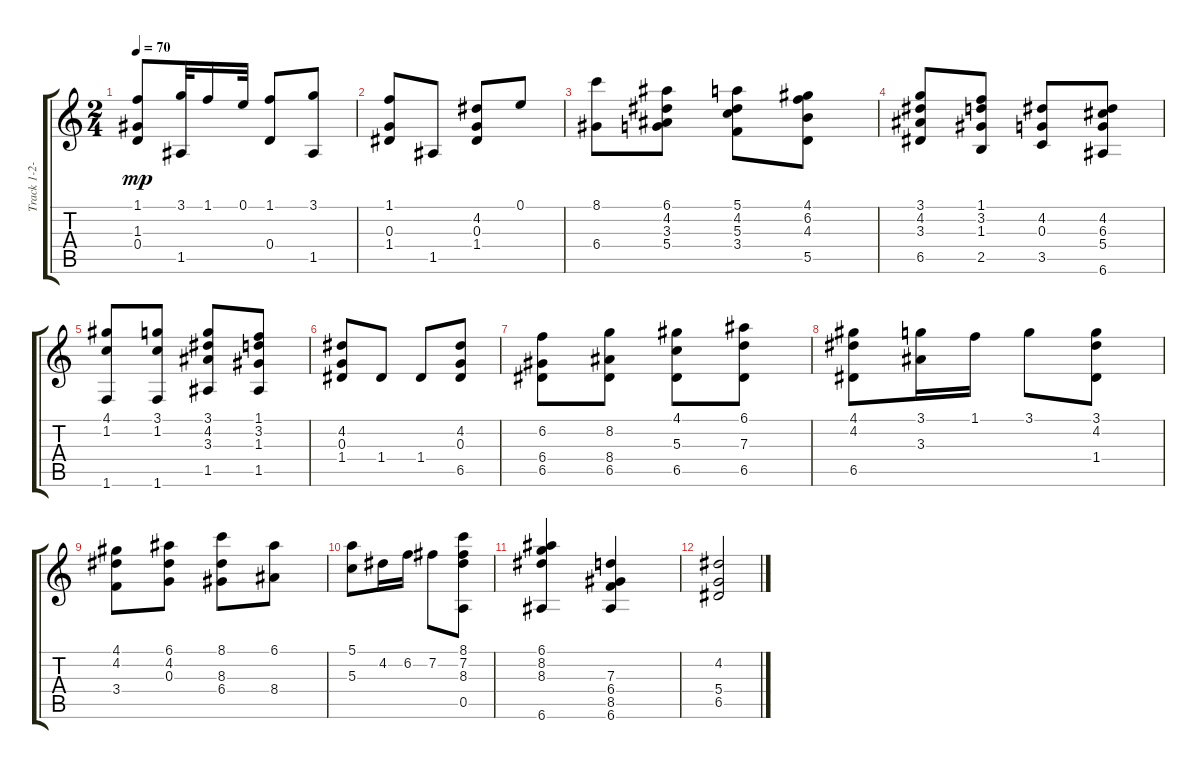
\track ("Track 1-2-3" "Track 1-2-") {instrument acousticguitarnylon}
\staff {score tabs}
\tuning (E4 B3 G3 D3 A2 E2) {hide}
\ts (2 4)
\tempo 70
\clef g2
\ks c
(1.1 1.3 0.4).8{dy mp} (3.1 1.5).32 1.1.16 0.1.32 (1.1 0.4).8 (3.1 1.5).8 |
(1.1 0.3 1.4).8 1.5.8 (4.2 0.3 1.4).8 0.1.8 |
(8.1 6.4).8 (6.1 4.2 3.3 5.4).8 (5.1 4.2 5.3 3.4).8 (4.1 6.2 4.3 5.5).8 |
(3.1 4.2 3.3 6.5).8 (1.1 3.2 1.3 2.5).8 (4.2 0.3 3.5).8 (4.2 6.3 5.4 6.6).8 |
(4.1 1.2 1.6).8 (3.1 1.2 1.6).8 (3.1 4.2 3.3 1.5).8 (1.1 3.2 1.3 1.5).8 |
(4.2 0.3 1.4).8 1.4.8 1.4.8 (4.2 0.3 6.5).8 |
(6.2 6.4 6.5).8 (8.2 8.4 6.5).8 (4.1 5.3 6.5).8 (6.1 7.3 6.5).8 |
(4.1 4.2 6.5).8 (3.1 3.3).16 1.1.16 3.1.8 (3.1 4.2 1.4).8 |
(4.1 4.2 3.4).8 (6.1 4.2 0.3).8 (8.1 8.3 6.4).8 (6.1 8.4).8 |
(5.1 5.3).8 4.2.16 6.2.16 7.2.8 (8.1 7.2 8.3 0.5).8 |
(6.1 8.2 8.3 6.6).4 (7.3 6.4 8.5 6.6).4 |
(4.2 5.4 6.5).2
